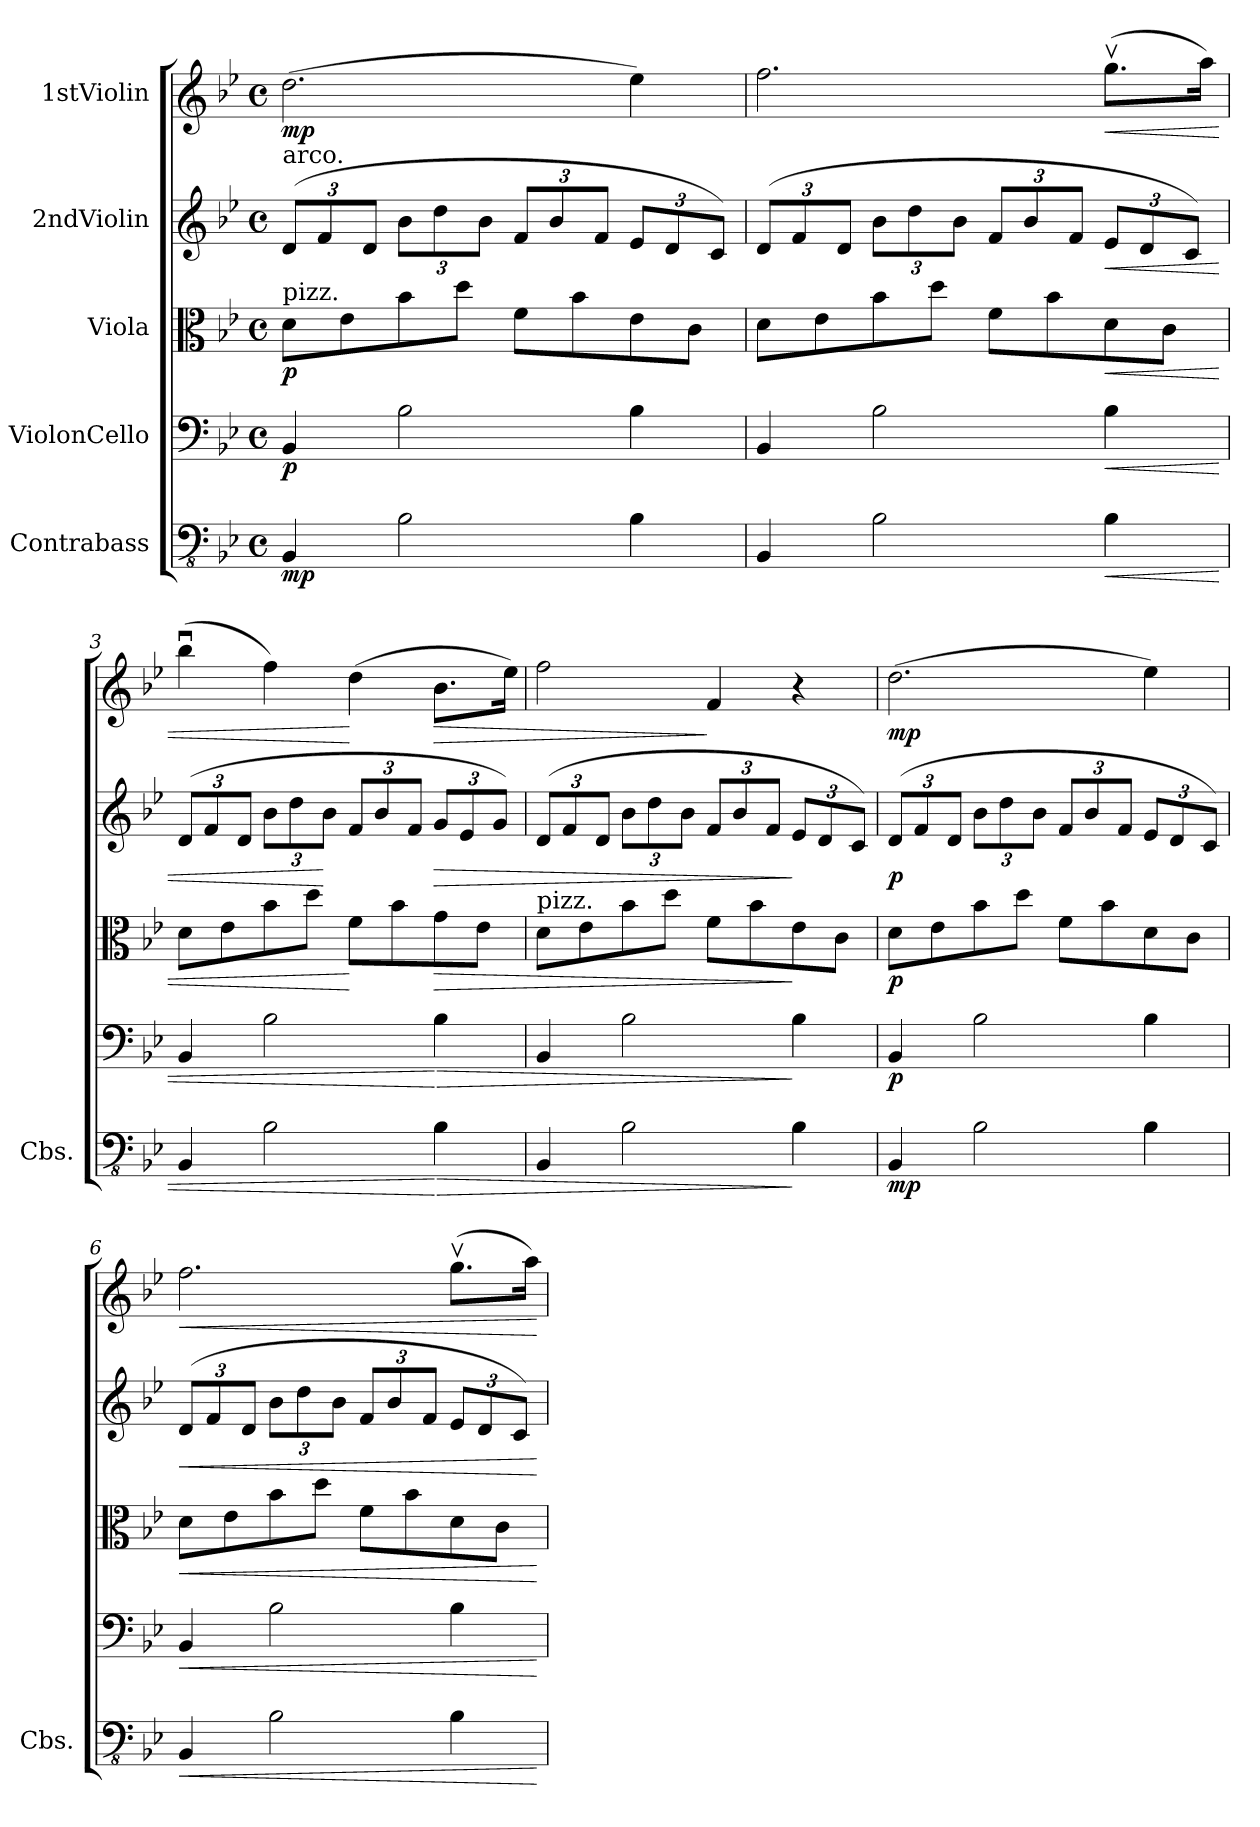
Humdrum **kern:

**kern	**dynam	**kern	**dynam	**kern	**dynam	**kern	**dynam	**kern	**dynam
*part5	*part5	*part4	*part4	*part3	*part3	*part2	*part2	*part1	*part1
*staff5	*staff5	*staff4	*staff4	*staff3	*staff3	*staff2	*staff2	*staff1	*staff1
*I"Contrabass	*	*I"ViolonCello	*	*I"Viola	*	*I"2ndViolin	*	*I"1stViolin	*
*I'Cbs.	*	*	*	*	*	*	*	*	*
*clefFv4	*	*clefF4	*	*clefC3	*	*clefG2	*	*clefG2	*
*k[b-e-]	*	*k[b-e-]	*	*k[b-e-]	*	*k[b-e-]	*	*k[b-e-]	*
*M4/4	*	*M4/4	*	*M4/4	*	*M4/4	*	*M4/4	*
*met(c)	*	*met(c)	*	*met(c)	*	*met(c)	*	*met(c)	*
*	*	*	*	*	*	*Xbrackettup	*	*	*
=1	=1	=1	=1	=1	=1	=1	=1	=1	=1
!	!	!	!	!	!	!LO:TX:a:t=arco.	!	!	!
!	!	!	!	!LO:TX:a:t=pizz.	!	!	!	!	!
!	!LO:DY:b	!	!LO:DY:b	!	!LO:DY:b	!	!LO:DY:b	!	!
!	!	!	!	!	!	!	!LO:DY:n=1:b	!	!LO:DY:b
4BBB-/	mp	4BB-/	p	8d\L	p	(>12d/L	p mp	(>2.dd\	mp
.	.	.	.	.	.	12f/	.	.	.
.	.	.	.	8e-\	.	.	.	.	.
.	.	.	.	.	.	12d/J	.	.	.
2BB-\	.	2B-\	.	8b-\	.	12b-\L	.	.	.
.	.	.	.	.	.	12dd\	.	.	.
.	.	.	.	8dd\J	.	.	.	.	.
.	.	.	.	.	.	12b-\J	.	.	.
.	.	.	.	8f\L	.	12f/L	.	.	.
.	.	.	.	.	.	12b-/	.	.	.
.	.	.	.	8b-\	.	.	.	.	.
.	.	.	.	.	.	12f/J	.	.	.
4BB-\	.	4B-\	.	8e-\	.	12e-/L	.	4ee-\)	.
.	.	.	.	.	.	12d/	.	.	.
.	.	.	.	8c\J	.	.	.	.	.
.	.	.	.	.	.	12c/J)	.	.	.
=2	=2	=2	=2	=2	=2	=2	=2	=2	=2
4BBB-/	.	4BB-/	.	8d\L	.	(>12d/L	.	2.ff\	.
.	.	.	.	.	.	12f/	.	.	.
.	.	.	.	8e-\	.	.	.	.	.
.	.	.	.	.	.	12d/J	.	.	.
2BB-\	.	2B-\	.	8b-\	.	12b-\L	.	.	.
.	.	.	.	.	.	12dd\	.	.	.
.	.	.	.	8dd\J	.	.	.	.	.
.	.	.	.	.	.	12b-\J	.	.	.
.	.	.	.	8f\L	.	12f/L	.	.	.
.	.	.	.	.	.	12b-/	.	.	.
.	.	.	.	8b-\	.	.	.	.	.
.	.	.	.	.	.	12f/J	.	.	.
!	!LO:HP:b	!	!LO:HP:b	!	!LO:HP:b	!	!LO:HP:b	!	!LO:HP:b
4BB-\	<	4B-\	<	8d\	<	12e-/L	<	(>8.ggv\L	<
.	.	.	.	.	.	12d/	.	.	.
.	.	.	.	8c\J	.	.	.	.	.
.	.	.	.	.	.	12c/J)	.	.	.
.	.	.	.	.	.	.	.	16aa\Jk)	.
!!LO:LB:g=z
=3	=3	=3	=3	=3	=3	=3	=3	=3	=3
4BBB-/	.	4BB-/	.	8d\L	.	(>12d/L	.	(>4bb-u\	.
.	.	.	.	.	.	12f/	.	.	.
.	.	.	.	8e-\	.	.	.	.	.
.	.	.	.	.	.	12d/J	.	.	.
2BB-\	.	2B-\	.	8b-\	.	12b-\L	.	4ff\)	.
.	.	.	.	.	.	12dd\	.	.	.
.	.	.	.	8dd\J	.	.	.	.	.
.	.	.	.	.	.	12b-\J	[	.	.
.	.	.	.	8f\L	[	12f/L	.	(>4dd\	[
.	.	.	.	.	.	12b-/	.	.	.
.	.	.	.	8b-\	.	.	.	.	.
.	.	.	.	.	.	12f/J	.	.	.
!	!LO:HP:n=1:b	!	!LO:HP:n=1:b	!	!LO:HP:b	!	!LO:HP:b	!	!LO:HP:b
4BB-\	[ >	4B-\	[ >	8g\	>	12g/L	>	8.b-\L	>
.	.	.	.	.	.	12e-/	.	.	.
.	.	.	.	8e-\J	.	.	.	.	.
.	.	.	.	.	.	12g/J)	.	.	.
.	.	.	.	.	.	.	.	16ee-\Jk)	.
=4	=4	=4	=4	=4	=4	=4	=4	=4	=4
!	!	!	!	!LO:TX:a:t=pizz.	!	!	!	!	!
4BBB-/	.	4BB-/	.	8d\L	.	(>12d/L	.	2ff\	.
.	.	.	.	.	.	12f/	.	.	.
.	.	.	.	8e-\	.	.	.	.	.
.	.	.	.	.	.	12d/J	.	.	.
2BB-\	.	2B-\	.	8b-\	.	12b-\L	.	.	.
.	.	.	.	.	.	12dd\	.	.	.
.	.	.	.	8dd\J	.	.	.	.	.
.	.	.	.	.	.	12b-\J	.	.	.
.	.	.	.	8f\L	.	12f/L	.	4f/	]
.	.	.	.	.	.	12b-/	.	.	.
.	.	.	.	8b-\	.	.	.	.	.
.	.	.	.	.	.	12f/J	.	.	.
4BB-\	]	4B-\	]	8e-\	]	12e-/L	]	4r	.
.	.	.	.	.	.	12d/	.	.	.
.	.	.	.	8c\J	.	.	.	.	.
.	.	.	.	.	.	12c/J)	.	.	.
!!LO:PB:g=z
=5	=5	=5	=5	=5	=5	=5	=5	=5	=5
!	!LO:DY:b	!	!LO:DY:b	!	!LO:DY:b	!	!LO:DY:b	!	!LO:DY:b
4BBB-/	mp	4BB-/	p	8d\L	p	(>12d/L	p	(>2.dd\	mp
.	.	.	.	.	.	12f/	.	.	.
.	.	.	.	8e-\	.	.	.	.	.
.	.	.	.	.	.	12d/J	.	.	.
2BB-\	.	2B-\	.	8b-\	.	12b-\L	.	.	.
.	.	.	.	.	.	12dd\	.	.	.
.	.	.	.	8dd\J	.	.	.	.	.
.	.	.	.	.	.	12b-\J	.	.	.
.	.	.	.	8f\L	.	12f/L	.	.	.
.	.	.	.	.	.	12b-/	.	.	.
.	.	.	.	8b-\	.	.	.	.	.
.	.	.	.	.	.	12f/J	.	.	.
4BB-\	.	4B-\	.	8d\	.	12e-/L	.	4ee-\)	.
.	.	.	.	.	.	12d/	.	.	.
.	.	.	.	8c\J	.	.	.	.	.
.	.	.	.	.	.	12c/J)	.	.	.
=6	=6	=6	=6	=6	=6	=6	=6	=6	=6
!	!LO:HP:b	!	!LO:HP:b	!	!LO:HP:b	!	!LO:HP:b	!	!LO:HP:b
4BBB-/	<	4BB-/	<	8d\L	<	(>12d/L	<	2.ff\	<
.	.	.	.	.	.	12f/	.	.	.
.	.	.	.	8e-\	.	.	.	.	.
.	.	.	.	.	.	12d/J	.	.	.
2BB-\	.	2B-\	.	8b-\	.	12b-\L	.	.	.
.	.	.	.	.	.	12dd\	.	.	.
.	.	.	.	8dd\J	.	.	.	.	.
.	.	.	.	.	.	12b-\J	.	.	.
.	.	.	.	8f\L	.	12f/L	.	.	.
.	.	.	.	.	.	12b-/	.	.	.
.	.	.	.	8b-\	.	.	.	.	.
.	.	.	.	.	.	12f/J	.	.	.
4BB-\	.	4B-\	.	8d\	.	12e-/L	.	(>8.ggv\L	.
.	.	.	.	.	.	12d/	.	.	.
.	.	.	.	8c\J	.	.	.	.	.
.	.	.	.	.	.	12c/J)	.	.	.
.	.	.	.	.	.	.	.	16aa\Jk)	.
.	[	.	[	.	[	.	[	.	[
=	=	=	=	=	=	=	=	=	=
*-	*-	*-	*-	*-	*-	*-	*-	*-	*-
